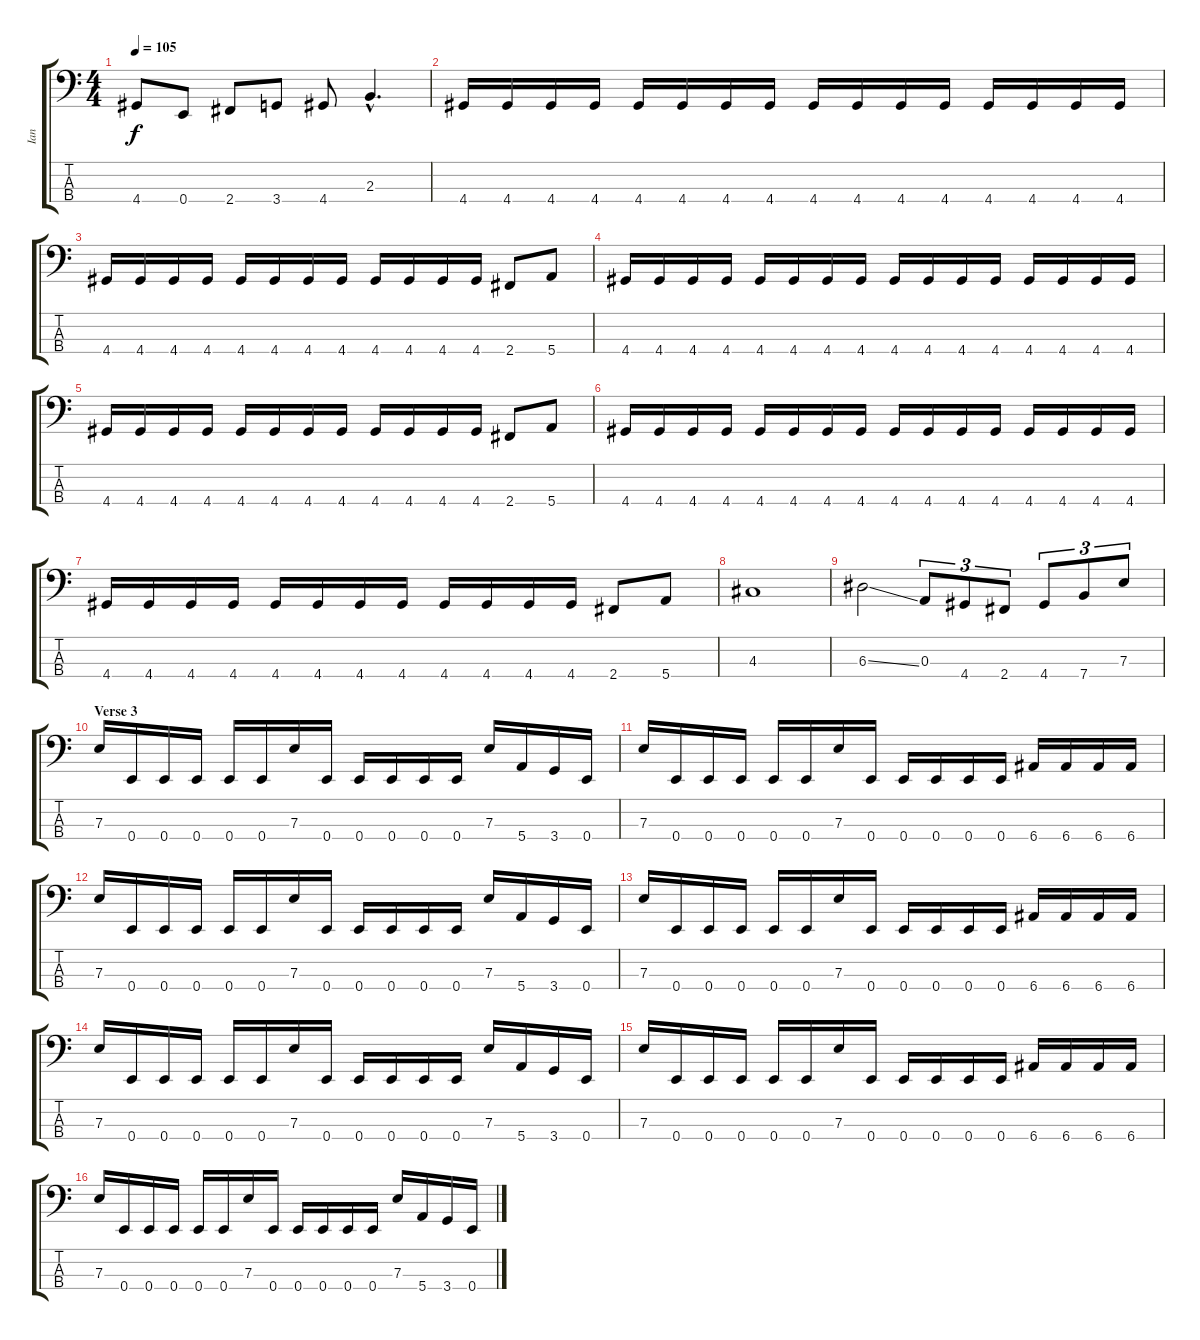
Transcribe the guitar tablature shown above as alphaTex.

\track ("Ian" "Ian") {instrument electricbasspick}
\staff {score tabs}
\tuning (G2 D2 A1 E1) {hide}
\ts (4 4)
\tempo 105
\clef f4
\ks c
4.4.8{dy f} 0.4.8 2.4.8 3.4.8 4.4.8 2.3{hac}.4{d} |
4.4.16 4.4.16 4.4.16 4.4.16 4.4.16 4.4.16 4.4.16 4.4.16 4.4.16 4.4.16 4.4.16 4.4.16 4.4.16 4.4.16 4.4.16 4.4.16 |
4.4.16 4.4.16 4.4.16 4.4.16 4.4.16 4.4.16 4.4.16 4.4.16 4.4.16 4.4.16 4.4.16 4.4.16 2.4.8 5.4.8 |
4.4.16 4.4.16 4.4.16 4.4.16 4.4.16 4.4.16 4.4.16 4.4.16 4.4.16 4.4.16 4.4.16 4.4.16 4.4.16 4.4.16 4.4.16 4.4.16 |
4.4.16 4.4.16 4.4.16 4.4.16 4.4.16 4.4.16 4.4.16 4.4.16 4.4.16 4.4.16 4.4.16 4.4.16 2.4.8 5.4.8 |
4.4.16 4.4.16 4.4.16 4.4.16 4.4.16 4.4.16 4.4.16 4.4.16 4.4.16 4.4.16 4.4.16 4.4.16 4.4.16 4.4.16 4.4.16 4.4.16 |
4.4.16 4.4.16 4.4.16 4.4.16 4.4.16 4.4.16 4.4.16 4.4.16 4.4.16 4.4.16 4.4.16 4.4.16 2.4.8 5.4.8 |
4.3.1 |
6.3{ss}.2 0.3.8{tu (3 2)} 4.4.8{tu (3 2)} 2.4.8{tu (3 2)} 4.4.8{tu (3 2)} 7.4.8{tu (3 2)} 7.3.8{tu (3 2)} |
\section ("" "Verse 3")
7.3.16 0.4.16 0.4.16 0.4.16 0.4.16 0.4.16 7.3.16 0.4.16 0.4.16 0.4.16 0.4.16 0.4.16 7.3.16 5.4.16 3.4.16 0.4.16 |
7.3.16 0.4.16 0.4.16 0.4.16 0.4.16 0.4.16 7.3.16 0.4.16 0.4.16 0.4.16 0.4.16 0.4.16 6.4.16 6.4.16 6.4.16 6.4.16 |
7.3.16 0.4.16 0.4.16 0.4.16 0.4.16 0.4.16 7.3.16 0.4.16 0.4.16 0.4.16 0.4.16 0.4.16 7.3.16 5.4.16 3.4.16 0.4.16 |
7.3.16 0.4.16 0.4.16 0.4.16 0.4.16 0.4.16 7.3.16 0.4.16 0.4.16 0.4.16 0.4.16 0.4.16 6.4.16 6.4.16 6.4.16 6.4.16 |
7.3.16 0.4.16 0.4.16 0.4.16 0.4.16 0.4.16 7.3.16 0.4.16 0.4.16 0.4.16 0.4.16 0.4.16 7.3.16 5.4.16 3.4.16 0.4.16 |
7.3.16 0.4.16 0.4.16 0.4.16 0.4.16 0.4.16 7.3.16 0.4.16 0.4.16 0.4.16 0.4.16 0.4.16 6.4.16 6.4.16 6.4.16 6.4.16 |
7.3.16 0.4.16 0.4.16 0.4.16 0.4.16 0.4.16 7.3.16 0.4.16 0.4.16 0.4.16 0.4.16 0.4.16 7.3.16 5.4.16 3.4.16 0.4.16
